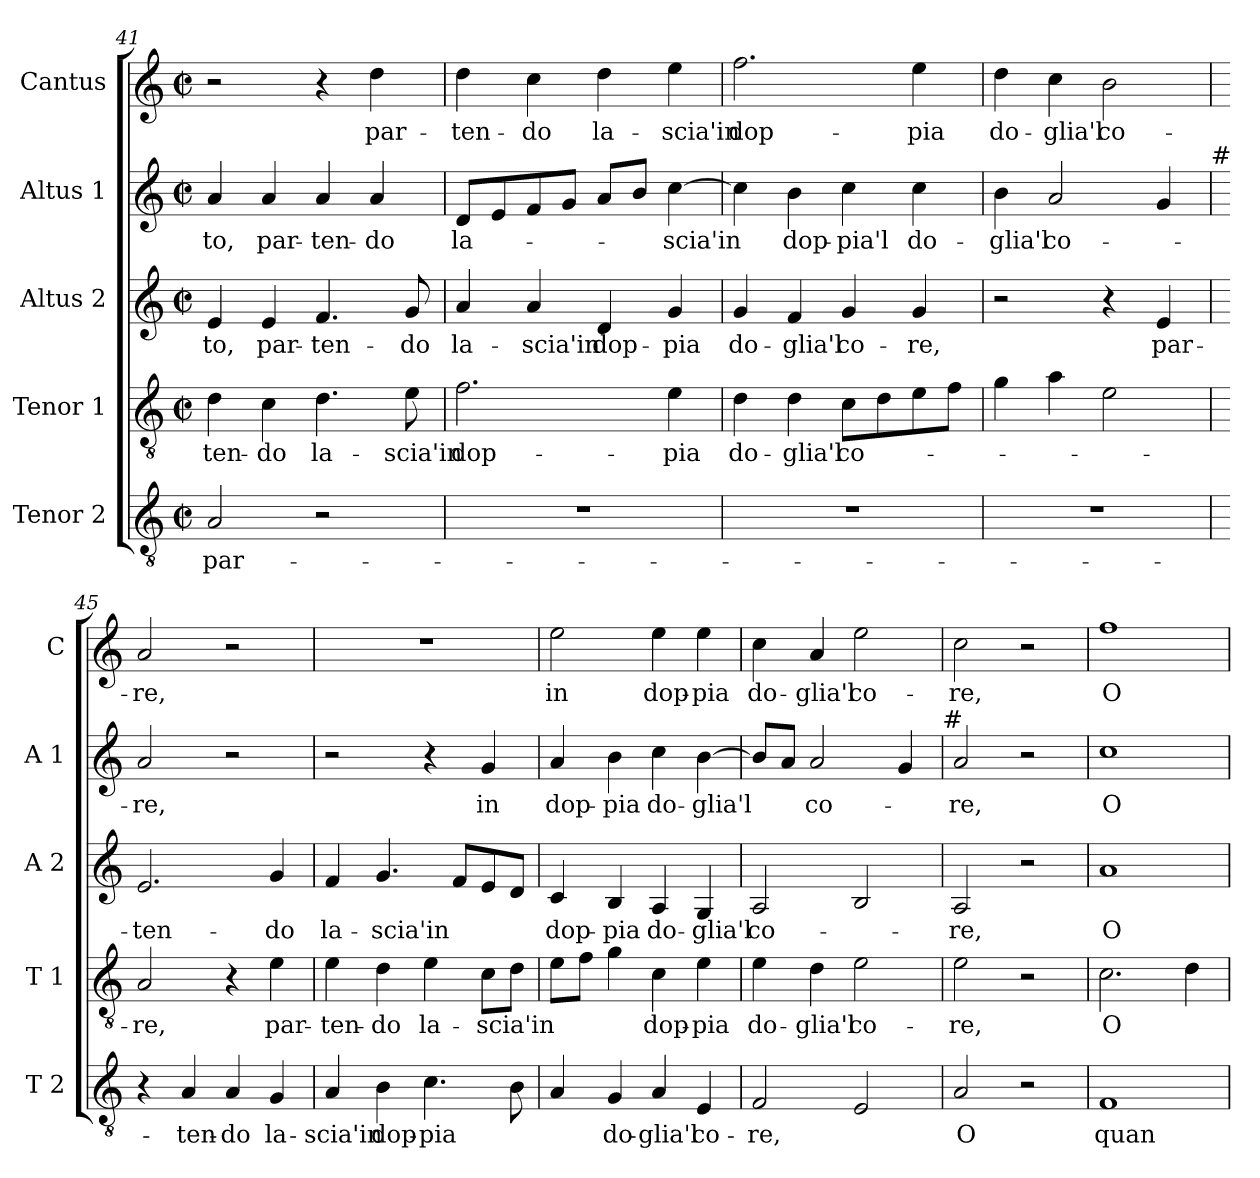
**kern	**text	**kern	**text	**kern	**text	**kern	**text	**kern	**text
*part5	*part5	*part4	*part4	*part3	*part3	*part2	*part2	*part1	*part1
*staff5	*staff5	*staff4	*staff4	*staff3	*staff3	*staff2	*staff2	*staff1	*staff1
*I"Tenor 2	*	*I"Tenor 1	*	*I"Altus 2	*	*I"Altus 1	*	*I"Cantus	*
*I'T 2	*	*I'T 1	*	*I'A 2	*	*I'A 1	*	*I'C	*
!!LO:PB:g=z
*clefGv2	*	*clefGv2	*	*clefG2	*	*clefG2	*	*clefG2	*
*k[]	*	*k[]	*	*k[]	*	*k[]	*	*k[]	*
*C:	*	*C:	*	*C:	*	*C:	*	*C:	*
*M2/2	*	*M2/2	*	*M2/2	*	*M2/2	*	*M2/2	*
*met(c|)	*	*met(c|)	*	*met(c|)	*	*met(c|)	*	*met(c|)	*
=41	=41	=41	=41	=41	=41	=41	=41	=41	=41
!	!LO:LY:b	!	!LO:LY:b	!	!LO:LY:b	!	!LO:LY:b	!	!
2A/	par-	4d\	-ten-	4e/	-to,	4a/	-to,	2r	.
!	!	!	!LO:LY:b	!	!LO:LY:b	!	!LO:LY:b	!	!
.	.	4c\	-do	4e/	par-	4a/	par-	.	.
!	!	!	!LO:LY:b	!	!LO:LY:b	!	!LO:LY:b	!	!
2r	.	4.d\	la-	4.f/	-ten-	4a/	-ten-	4r	.
!	!	!	!	!	!	!	!LO:LY:b	!	!LO:LY:b
.	.	.	.	.	.	4a/	-do	4dd\	par-
!	!	!	!LO:LY:b	!	!LO:LY:b	!	!	!	!
.	.	8e\	-scia'in	8g/	-do	.	.	.	.
=42	=42	=42	=42	=42	=42	=42	=42	=42	=42
!	!	!	!LO:LY:b	!	!LO:LY:b	!	!LO:LY:b	!	!LO:LY:b
1r	.	2.f\	dop-	4a/	la-	8d/L	la-	4dd\	-ten-
.	.	.	.	.	.	8e/	.	.	.
!	!	!	!	!	!LO:LY:b	!	!	!	!LO:LY:b
.	.	.	.	4a/	-scia'in	8f/	.	4cc\	-do
.	.	.	.	.	.	8g/J	.	.	.
!	!	!	!	!	!LO:LY:b	!	!	!	!LO:LY:b
.	.	.	.	4d/	dop-	8a/L	.	4dd\	la-
.	.	.	.	.	.	8b/J	.	.	.
!	!	!	!LO:LY:b	!	!LO:LY:b	!	!LO:LY:b	!	!LO:LY:b
.	.	4e\	-pia	4g/	-pia	[4cc\	-scia'in	4ee\	-scia'in
=43	=43	=43	=43	=43	=43	=43	=43	=43	=43
!	!	!	!LO:LY:b	!	!LO:LY:b	!	!	!	!LO:LY:b
1r	.	4d\	do-	4g/	do-	4cc\]	.	2.ff\	dop-
!	!	!	!LO:LY:b	!	!LO:LY:b	!	!LO:LY:b	!	!
.	.	4d\	-glia'l	4f/	-glia'l	4b\	dop-	.	.
!	!	!	!LO:LY:b	!	!LO:LY:b	!	!LO:LY:b	!	!
.	.	8c\L	co-	4g/	co-	4cc\	-pia'l	.	.
.	.	8d\	.	.	.	.	.	.	.
!	!	!	!	!	!LO:LY:b	!	!LO:LY:b	!	!LO:LY:b
.	.	8e\	.	4g/	-re,	4cc\	do-	4ee\	-pia
.	.	8f\J	.	.	.	.	.	.	.
=44	=44	=44	=44	=44	=44	=44	=44	=44	=44
!	!	!	!	!	!	!	!LO:LY:b	!	!LO:LY:b
1r	.	4g\	.	2r	.	4b\	-glia'l	4dd\	do-
!	!	!	!	!	!	!	!LO:LY:b	!	!LO:LY:b
.	.	4a\	.	.	.	2a/	co-	4cc\	-glia'l
!	!	!	!	!	!	!	!	!	!LO:LY:b
.	.	2e\	.	4r	.	.	.	2b\	co-
!	!	!	!	!	!LO:LY:b	!	!	!	!
.	.	.	.	4e/	par-	4g/	.	.	.
!	!	!	!	!	!	!LO:TX:a:t=#	!	!	!
=45	=45	=45	=45	=45	=45	=45	=45	=45	=45
!	!	!	!LO:LY:b	!	!LO:LY:b	!	!LO:LY:b	!	!LO:LY:b
4r	.	2A/	-re,	2.e/	-ten-	2a/	-re,	2a/	-re,
!	!LO:LY:b	!	!	!	!	!	!	!	!
4A/	-ten-	.	.	.	.	.	.	.	.
!	!LO:LY:b	!	!	!	!	!	!	!	!
4A/	-do	4r	.	.	.	2r	.	2r	.
!	!LO:LY:b	!	!LO:LY:b	!	!LO:LY:b	!	!	!	!
4G/	la-	4e\	par-	4g/	-do	.	.	.	.
!!LO:LB:g=z
=46	=46	=46	=46	=46	=46	=46	=46	=46	=46
!	!LO:LY:b	!	!LO:LY:b	!	!LO:LY:b	!	!	!	!
4A/	-scia'in	4e\	-ten-	4f/	la-	2r	.	1r	.
!	!LO:LY:b	!	!LO:LY:b	!	!LO:LY:b	!	!	!	!
4B\	dop-	4d\	-do	4.g/	-scia'in	.	.	.	.
!	!LO:LY:b	!	!LO:LY:b	!	!	!	!	!	!
4.c\	-pia	4e\	la-	.	.	4r	.	.	.
.	.	.	.	8f/L	.	.	.	.	.
!	!	!	!LO:LY:b	!	!	!	!LO:LY:b	!	!
.	.	8c\L	-scia'in	8e/	.	4g/	in	.	.
8B\	.	8d\J	.	8d/J	.	.	.	.	.
=47	=47	=47	=47	=47	=47	=47	=47	=47	=47
!	!	!	!	!	!LO:LY:b	!	!LO:LY:b	!	!LO:LY:b
4A/	.	8e\L	.	4c/	dop-	4a/	dop-	2ee\	in
.	.	8f\J	.	.	.	.	.	.	.
!	!LO:LY:b	!	!	!	!LO:LY:b	!	!LO:LY:b	!	!
4G/	do-	4g\	.	4B/	-pia	4b\	-pia	.	.
!	!LO:LY:b	!	!LO:LY:b	!	!LO:LY:b	!	!LO:LY:b	!	!LO:LY:b
4A/	-glia'l	4c\	dop-	4A/	do-	4cc\	do-	4ee\	dop-
!	!LO:LY:b	!	!LO:LY:b	!	!LO:LY:b	!	!LO:LY:b	!	!LO:LY:b
4E/	co-	4e\	-pia	4G/	-glia'l	[4b\	-glia'l	4ee\	-pia
=48	=48	=48	=48	=48	=48	=48	=48	=48	=48
!	!LO:LY:b	!	!LO:LY:b	!	!LO:LY:b	!	!	!	!LO:LY:b
2F/	-re,	4e\	do-	2A/	co-	8b/L]	.	4cc\	do-
.	.	.	.	.	.	8a/J	.	.	.
!	!	!	!LO:LY:b	!	!	!	!LO:LY:b	!	!LO:LY:b
.	.	4d\	-glia'l	.	.	2a/	co-	4a/	-glia'l
!	!	!	!LO:LY:b	!	!	!	!	!	!LO:LY:b
2E/	.	2e\	co-	2B/	.	.	.	2ee\	co-
.	.	.	.	.	.	4g/	.	.	.
!	!	!	!	!	!	!LO:TX:a:t=#	!	!	!
=49	=49	=49	=49	=49	=49	=49	=49	=49	=49
!	!LO:LY:b	!	!LO:LY:b	!	!LO:LY:b	!	!LO:LY:b	!	!LO:LY:b
2A/	O	2e\	-re,	2A/	-re,	2a/	-re,	2cc\	-re,
2r	.	2r	.	2r	.	2r	.	2r	.
=50	=50	=50	=50	=50	=50	=50	=50	=50	=50
!	!LO:LY:b	!	!LO:LY:b	!	!LO:LY:b	!	!LO:LY:b	!	!LO:LY:b
1F	quan-	2.c\	O	1a	O	1cc	O	1ff	O
.	.	4d\	.	.	.	.	.	.	.
=	=	=	=	=	=	=	=	=	=
*-	*-	*-	*-	*-	*-	*-	*-	*-	*-
